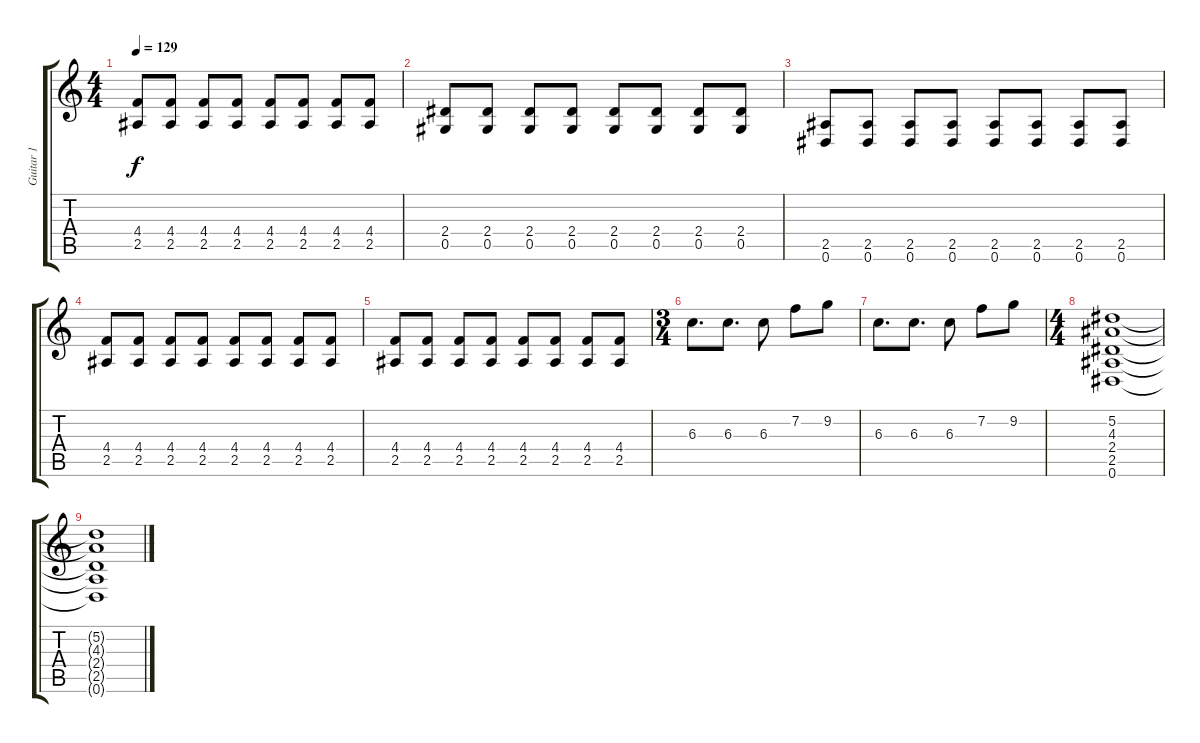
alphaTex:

\track ("Guitar 1" "Guitar 1") {instrument distortionguitar}
\staff {score tabs}
\tuning (Eb4 Bb3 Gb3 Db3 Ab2 Eb2) {hide}
\ts (4 4)
\tempo 129
\clef g2
\ks c
(4.4 2.5).8{dy f} (4.4 2.5).8 (4.4 2.5).8 (4.4 2.5).8 (4.4 2.5).8 (4.4 2.5).8 (4.4 2.5).8 (4.4 2.5).8 |
(2.4 0.5).8 (2.4 0.5).8 (2.4 0.5).8 (2.4 0.5).8 (2.4 0.5).8 (2.4 0.5).8 (2.4 0.5).8 (2.4 0.5).8 |
(2.5 0.6).8 (2.5 0.6).8 (2.5 0.6).8 (2.5 0.6).8 (2.5 0.6).8 (2.5 0.6).8 (2.5 0.6).8 (2.5 0.6).8 |
(4.4 2.5).8 (4.4 2.5).8 (4.4 2.5).8 (4.4 2.5).8 (4.4 2.5).8 (4.4 2.5).8 (4.4 2.5).8 (4.4 2.5).8 |
(4.4 2.5).8 (4.4 2.5).8 (4.4 2.5).8 (4.4 2.5).8 (4.4 2.5).8 (4.4 2.5).8 (4.4 2.5).8 (4.4 2.5).8 |
\ts (3 4)
6.3.8{d} 6.3.8{d} 6.3.8 7.2.8 9.2.8 |
6.3.8{d} 6.3.8{d} 6.3.8 7.2.8 9.2.8 |
\ts (4 4)
(5.2 4.3 2.4 2.5 0.6).1 |
(5.2{t} 4.3{t} 2.4{t} 2.5{t} 0.6{t}).1
